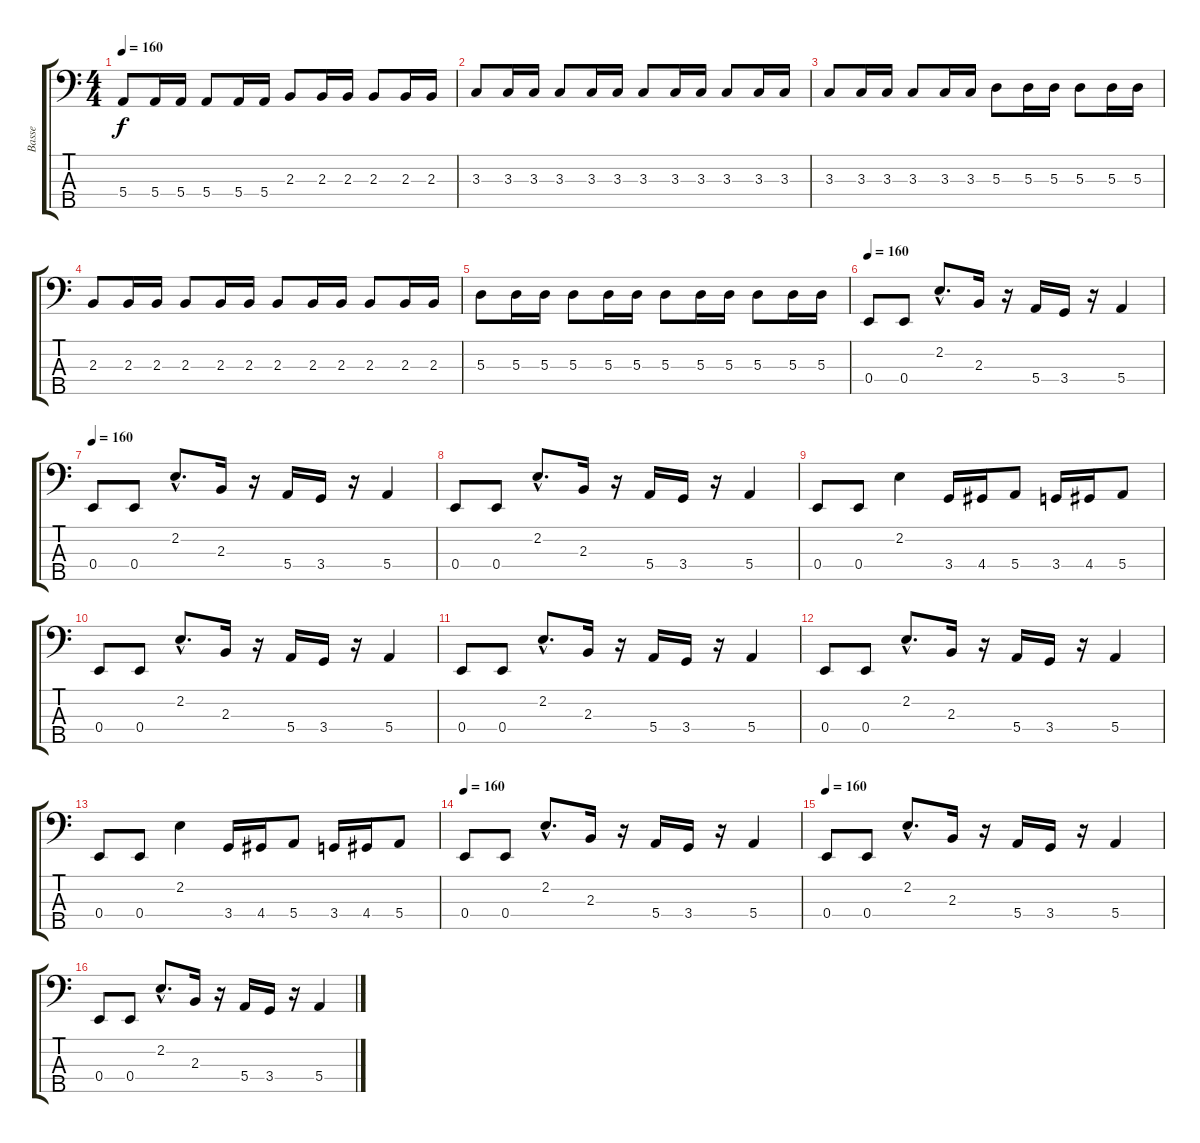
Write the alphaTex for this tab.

\track ("Basse" "Basse") {instrument electricbassfinger}
\staff {score tabs}
\tuning (G2 D2 A1 E1 B0) {hide}
\ts (4 4)
\tempo 160
\clef f4
\ks c
5.4.8{dy f} 5.4.16 5.4.16 5.4.8 5.4.16 5.4.16 2.3.8 2.3.16 2.3.16 2.3.8 2.3.16 2.3.16 |
3.3.8 3.3.16 3.3.16 3.3.8 3.3.16 3.3.16 3.3.8 3.3.16 3.3.16 3.3.8 3.3.16 3.3.16 |
3.3.8 3.3.16 3.3.16 3.3.8 3.3.16 3.3.16 5.3.8 5.3.16 5.3.16 5.3.8 5.3.16 5.3.16 |
2.3.8 2.3.16 2.3.16 2.3.8 2.3.16 2.3.16 2.3.8 2.3.16 2.3.16 2.3.8 2.3.16 2.3.16 |
5.3.8 5.3.16 5.3.16 5.3.8 5.3.16 5.3.16 5.3.8 5.3.16 5.3.16 5.3.8 5.3.16 5.3.16 |
\tempo 160
0.4.8 0.4.8 2.2{hac}.8{d} 2.3.16 r.16 5.4.16 3.4.16 r.16 5.4.4 |
\tempo 160
0.4.8 0.4.8 2.2{hac}.8{d} 2.3.16 r.16 5.4.16 3.4.16 r.16 5.4.4 |
0.4.8 0.4.8 2.2{hac}.8{d} 2.3.16 r.16 5.4.16 3.4.16 r.16 5.4.4 |
0.4.8 0.4.8 2.2.4 3.4.16 4.4.16 5.4.8 3.4.16 4.4.16 5.4.8 |
0.4.8 0.4.8 2.2{hac}.8{d} 2.3.16 r.16 5.4.16 3.4.16 r.16 5.4.4 |
0.4.8 0.4.8 2.2{hac}.8{d} 2.3.16 r.16 5.4.16 3.4.16 r.16 5.4.4 |
0.4.8 0.4.8 2.2{hac}.8{d} 2.3.16 r.16 5.4.16 3.4.16 r.16 5.4.4 |
0.4.8 0.4.8 2.2.4 3.4.16 4.4.16 5.4.8 3.4.16 4.4.16 5.4.8 |
\tempo 160
0.4.8 0.4.8 2.2{hac}.8{d} 2.3.16 r.16 5.4.16 3.4.16 r.16 5.4.4 |
\tempo 160
0.4.8 0.4.8 2.2{hac}.8{d} 2.3.16 r.16 5.4.16 3.4.16 r.16 5.4.4 |
0.4.8 0.4.8 2.2{hac}.8{d} 2.3.16 r.16 5.4.16 3.4.16 r.16 5.4.4
